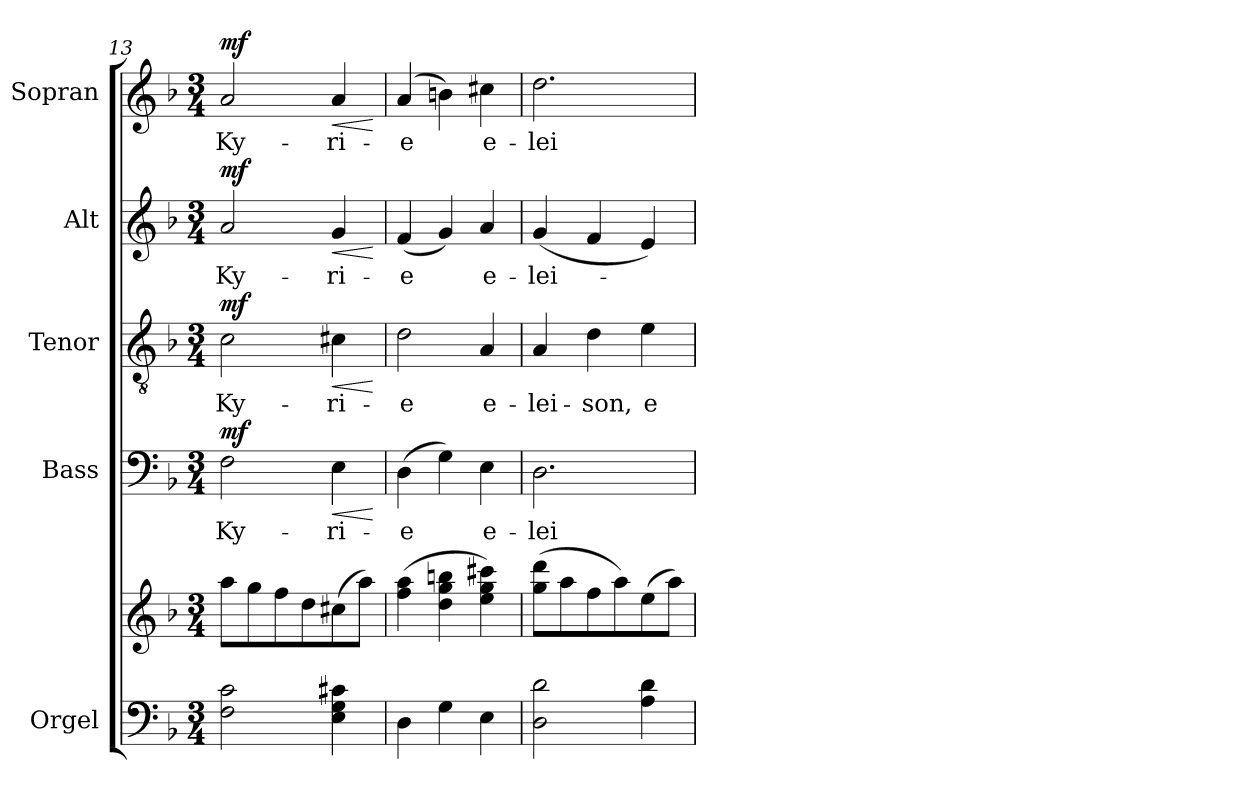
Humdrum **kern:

**kern	**kern	**kern	**text	**dynam	**kern	**text	**dynam	**kern	**text	**dynam	**kern	**text	**dynam
*part5	*part5	*part4	*part4	*part4	*part3	*part3	*part3	*part2	*part2	*part2	*part1	*part1	*part1
*staff6	*staff5	*staff4	*staff4	*staff4	*staff3	*staff3	*staff3	*staff2	*staff2	*staff2	*staff1	*staff1	*staff1
*I"Orgel	*	*I"Bass	*	*	*I"Tenor	*	*	*I"Alt	*	*	*I"Sopran	*	*
*I'Org.	*	*I'B.	*	*	*I'T.	*	*	*I'A.	*	*	*I'S.	*	*
*clefF4	*clefG2	*clefF4	*	*	*clefGv2	*	*	*clefG2	*	*	*clefG2	*	*
*k[b-]	*k[b-]	*k[b-]	*	*	*k[b-]	*	*	*k[b-]	*	*	*k[b-]	*	*
*F:	*F:	*F:	*	*	*F:	*	*	*F:	*	*	*F:	*	*
*M3/4	*M3/4	*M3/4	*	*	*M3/4	*	*	*M3/4	*	*	*M3/4	*	*
=13	=13	=13	=13	=13	=13	=13	=13	=13	=13	=13	=13	=13	=13
!	!	!	!LO:LY:b	!LO:DY:a	!	!LO:LY:b	!LO:DY:a	!	!LO:LY:b	!LO:DY:a	!	!LO:LY:b	!LO:DY:a
2F\ 2c\	8aa\L	2F\	Ky-	mf	2c\	Ky-	mf	2a/	Ky-	mf	2a/	Ky-	mf
.	8gg\	.	.	.	.	.	.	.	.	.	.	.	.
.	8ff\	.	.	.	.	.	.	.	.	.	.	.	.
.	8dd\	.	.	.	.	.	.	.	.	.	.	.	.
!	!	!	!LO:LY:b	!LO:HP:b	!	!LO:LY:b	!LO:HP:b	!	!LO:LY:b	!LO:HP:b	!	!LO:LY:b	!LO:HP:b
4E\ 4G\ 4c#X\	(>8cc#X\	4E\	-ri-	<	4c#X\	-ri-	<	4g/	-ri-	<	4a/	-ri-	<
.	8aa\J)	.	.	.	.	.	.	.	.	.	.	.	.
.	.	.	.	[	.	.	[	.	.	[	.	.	[
=14	=14	=14	=14	=14	=14	=14	=14	=14	=14	=14	=14	=14	=14
!	!	!	!LO:LY:b	!	!	!LO:LY:b	!	!	!LO:LY:b	!	!	!LO:LY:b	!
4D\	(>4ff\ 4aa\	(>4D\	-e	.	2d\	-e	.	(<4f/	-e	.	(4a/	-e	.
4G\	4dd\ 4gg\ 4bbn\	4G\)	.	.	.	.	.	4g/)	.	.	4bn\)	.	.
!	!	!	!LO:LY:b	!	!	!LO:LY:b	!	!	!LO:LY:b	!	!	!LO:LY:b	!
4E\	4ee\ 4gg\ 4ccc#X\)	4E\	e-	.	4A/	e-	.	4a/	e-	.	4cc#X\	e-	.
=15	=15	=15	=15	=15	=15	=15	=15	=15	=15	=15	=15	=15	=15
!	!	!	!LO:LY:b	!	!	!LO:LY:b	!	!	!LO:LY:b	!	!	!LO:LY:b	!
2D\ 2d\	(>8gg\ 8ddd\L	2.D\	-lei-	.	4A/	-lei-	.	(<4g/	-lei-	.	2.dd\	-lei-	.
.	8aa\	.	.	.	.	.	.	.	.	.	.	.	.
!	!	!	!	!	!	!LO:LY:b	!	!	!	!	!	!	!
.	8ff\	.	.	.	4d\	-son,	.	4f/	.	.	.	.	.
.	8aa\)	.	.	.	.	.	.	.	.	.	.	.	.
!	!	!	!	!	!	!LO:LY:b	!	!	!	!	!	!	!
4A\ 4d\	(>8ee\	.	.	.	4e\	e-	.	4e/)	.	.	.	.	.
.	8aa\J)	.	.	.	.	.	.	.	.	.	.	.	.
=	=	=	=	=	=	=	=	=	=	=	=	=	=
*-	*-	*-	*-	*-	*-	*-	*-	*-	*-	*-	*-	*-	*-
